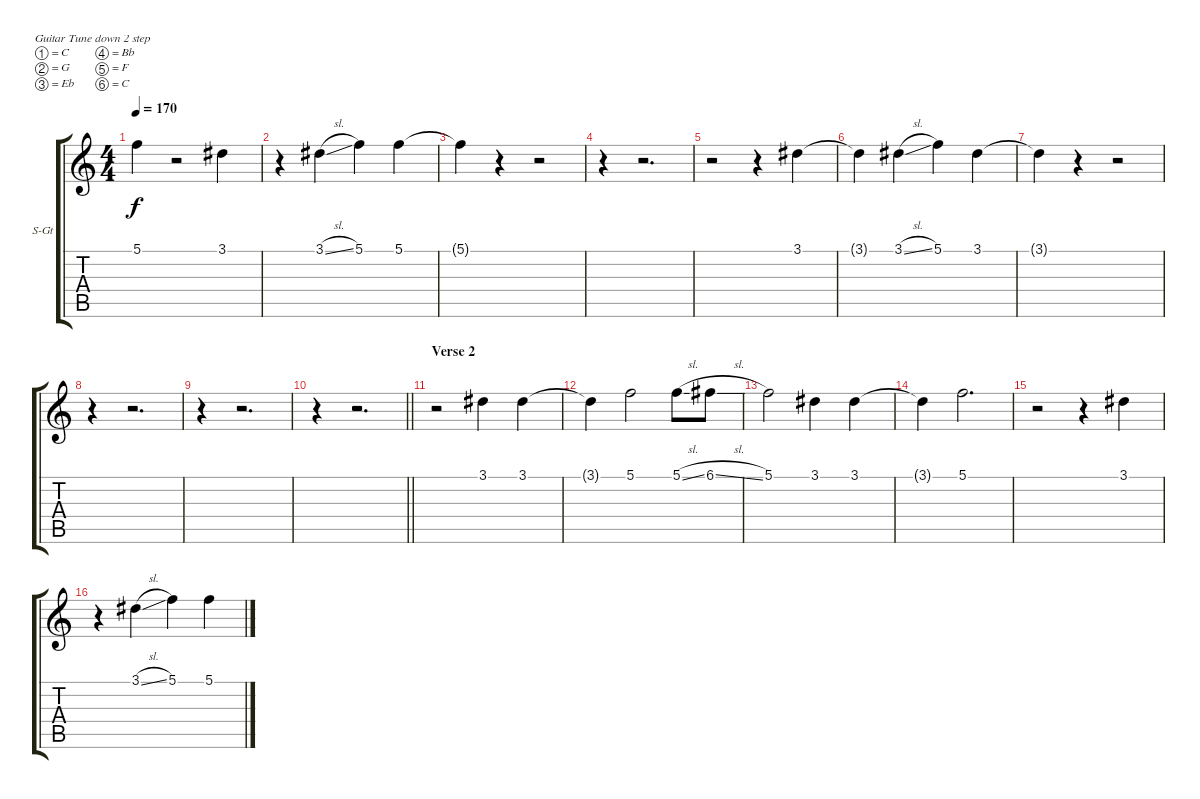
\bracketExtendMode groupsimilarinstruments
\firstSystemTrackNameOrientation horizontal
\otherSystemsTrackNameOrientation horizontal
\track ("Josh Homme [Vocals]" "S-Gt") {instrument lead6voice}
\staff {score tabs}
\tuning (C4 G3 Eb3 Bb2 F2 C2)
\displaytranspose 12
\ts (4 4)
\tempo 170
\clef g2
\ks c
5.1{t}.4{dy f} r.2 3.1.4 |
r.4 3.1{sl}.4 5.1.4 5.1.4 |
5.1{t}.4 r.4 r.2 |
r.4 r.2{d} |
r.2 r.4 3.1.4 |
3.1{t}.4 3.1{sl}.4 5.1.4 3.1.4 |
3.1{t}.4 r.4 r.2 |
r.4 r.2{d} |
r.4 r.2{d} |
\barLineRight lightlight
r.4 r.2{d} |
\section ("" "Verse 2")
r.2 3.1.4 3.1.4 |
3.1{t}.4 5.1.2 5.1{sl}.8 6.1{sl}.8 |
5.1.2 3.1.4 3.1.4 |
3.1{t}.4 5.1.2{d} |
r.2 r.4 3.1.4 |
r.4 3.1{sl}.4 5.1.4 5.1.4
